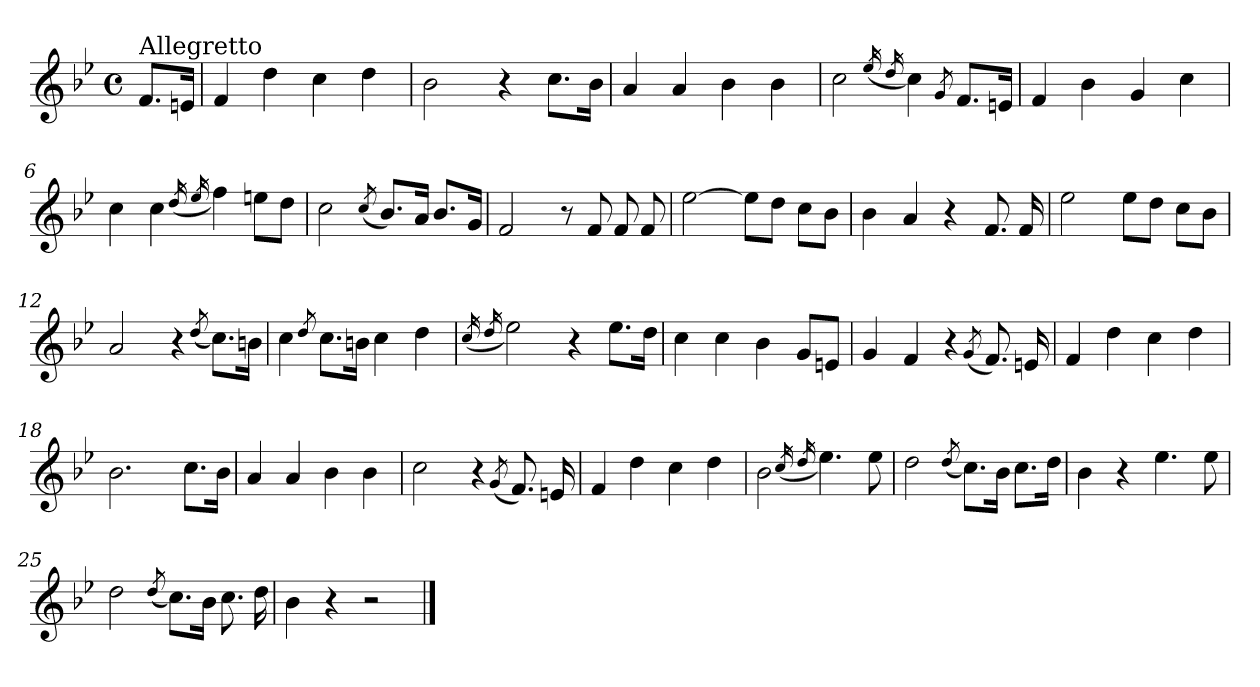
**kern
*part1
*staff1
*clefG2
*k[b-e-]
*B-:
*M4/4
*met(c)
=
!LO:TX:a:t=Allegretto
8.f/L
16en/Jk
=1
4f/
4dd\
4cc\
4dd\
=2
2b-\
4r
8.cc\L
16b-\Jk
=3
4a/
4a/
4b-\
4b-\
=4
2cc\
(<16qee-/
16qdd/
4cc\)
8qg/
8.f/L
16en/Jk
=5
4f/
4b-\
4g/
4cc\
!!LO:LB:g=z
=6
4cc\
4cc\
(<16qdd/
16qee-/
4ff\)
8een\L
8dd\J
=7
2cc\
(<8qcc/
8.b-/L)
16a/Jk
8.b-/L
16g/Jk
=8
2f/
8r
8f/
8f/
8f/
=9
[2ee-\
8ee-\L]
8dd\J
(<8cc\L
8b-\J
=10
4b-\
4a/
4r
8.f/
16f/
!!LO:LB:g=z
=11
2ee-\
8ee-\L
8dd\J
(<8cc\L
8b-\J
=12
2a/
4r
(<8qdd/
8.cc\L)
16bn\Jk
=13
4cc\
8qdd/
8.cc\L
16bn\Jk
4cc\
4dd\
=14
(<16qcc/
16qdd/
2ee-\)
4r
8.ee-\L
16dd\Jk
=15
4cc\
4cc\
4b-\
8g/L
8en/J
!!LO:LB:g=z
=16
4g/
4f/
4r
(<8qg/
8.f/)
16en/
=17
4f/
4dd\
4cc\
4dd\
=18
2.b-\
8.cc\L
16b-\Jk
=19
4a/
4a/
4b-\
4b-\
=20
2cc\
4r
(<8qg/
8.f/)
16en/
!!LO:LB:g=z
=21
4f/
4dd\
4cc\
4dd\
=22
2b-\
(<16qcc/
16qdd/
4.ee-\)
8ee-\
=23
2dd\
(<8qdd/
8.cc\L)
16b-\Jk
8.cc\L
16dd\Jk
=24
4b-\
4r
4.ee-\
8ee-\
=25
2dd\
(<8qdd/
8.cc\L)
16b-\Jk
8.cc\
16dd\
=26
4b-\
4r
2r
==
*-
